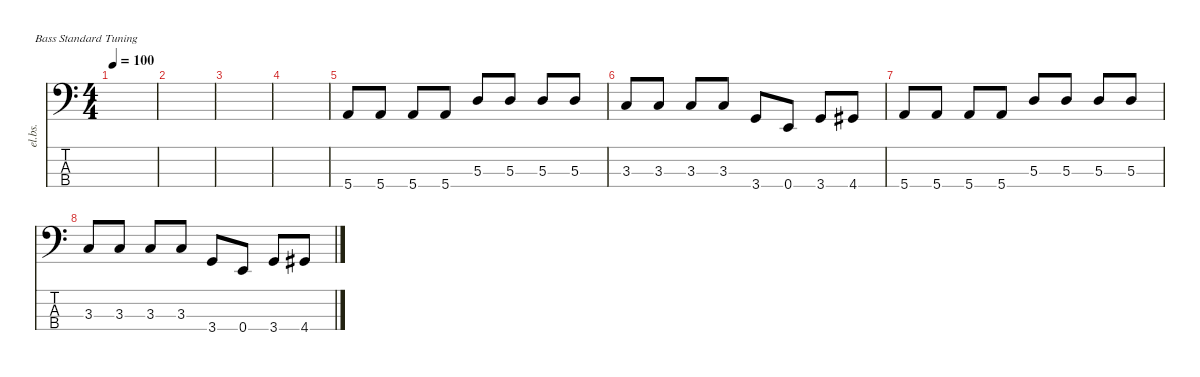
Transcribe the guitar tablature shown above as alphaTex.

\defaultSystemsLayout 4
\hideDynamics
\bracketExtendMode nobrackets
\otherSystemsTrackNameOrientation horizontal
\track ("Electric Bass" "el.bs.") {instrument electricbassfinger}
\staff {score tabs}
\tuning (G2 D2 A1 E1)
\ts (4 4)
\tempo 100
\clef f4
\ks c
|
|
|
|
5.4.8{beam Up} 5.4.8{beam Up} 5.4.8{beam Up} 5.4.8{beam Up} 5.3.8{beam Up} 5.3.8{beam Up} 5.3.8{beam Up} 5.3.8{beam Up} |
3.3.8{beam Up} 3.3.8{beam Up} 3.3.8{beam Up} 3.3.8{beam Up} 3.4.8{beam Up} 0.4.8{beam Up} 3.4.8{beam Up} 4.4{acc #}.8{beam Up} |
5.4.8{beam Up} 5.4.8{beam Up} 5.4.8{beam Up} 5.4.8{beam Up} 5.3.8{beam Up} 5.3.8{beam Up} 5.3.8{beam Up} 5.3.8{beam Up} |
3.3.8{beam Up} 3.3.8{beam Up} 3.3.8{beam Up} 3.3.8{beam Up} 3.4.8{beam Up} 0.4.8{beam Up} 3.4.8{beam Up} 4.4{acc #}.8{beam Up}
